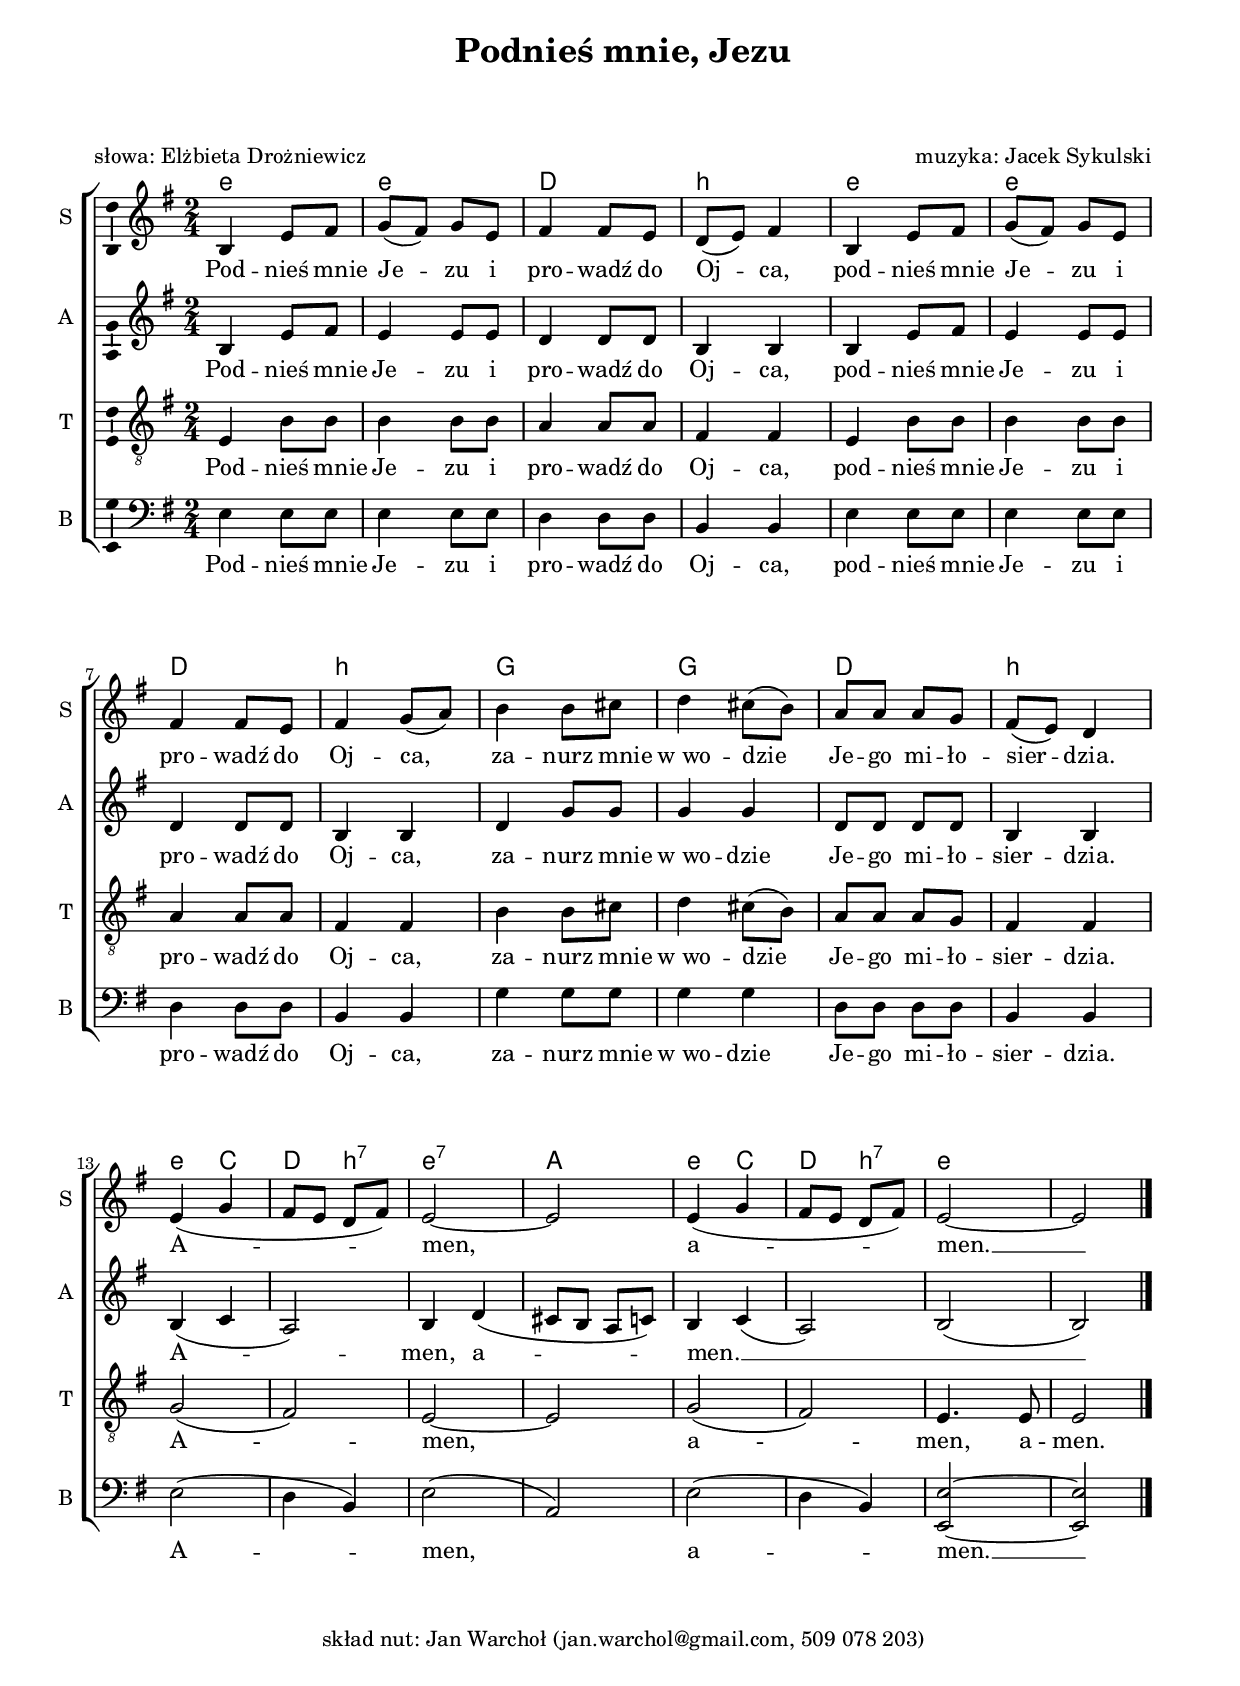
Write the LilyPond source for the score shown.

\version "2.17.2"
#(set-global-staff-size 18.5)

\header	{
  title = \markup \column { "Podnieś mnie, Jezu" " " " " }
  poet = "słowa: Elżbieta Drożniewicz"
  composer = "muzyka: Jacek Sykulski"
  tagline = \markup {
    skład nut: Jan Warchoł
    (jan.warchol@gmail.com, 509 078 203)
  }
}

\paper {
  top-markup-spacing #'basic-distance = #7
  left-margin = 16 \mm
  right-margin = 15 \mm
  last-bottom-spacing #'basic-distance = #12
  ragged-last-bottom = ##f
}

commonprops = {
  \key e \minor
  \time 2/4
  \tempo 4=60
  \set Score.tempoHideNote = ##t
}
%--------------------------------MELODY--------------------------------
sopranomelody = \relative c'' {
  b,4 e8 fis | g[( fis)] g e |
  fis4 fis8 e | d([ e]) fis4 |
  % podnieś..
  b,4 e8 fis | g[( fis)] g e |
  fis4 fis8 e | fis4 g8([ a]) |
  % zanurz..
  b4 b8 cis | d4 cis8([ b)] |
  a a a g | fis8([ e)] d4 |
  % amen
  e( g | fis8[ e] d[ fis]) | e2~ | e |
  e4( g | fis8[ e] d[ fis]) | e2~ | e
  \bar "|."
}
altomelody = \relative f' {
  b,4 e8 fis | e4 e8 e |
  d4 d8 d | b4 b |
  % podnieś..
  b4 e8 fis | e4 e8 e |
  d4 d8 d | b4 b |
  % zanurz
  d g8 g | g4 g |
  d8 d d d | b4 b |
  % amen
  b4( c | a2) | b4
  d4( | cis8[ b] a[ c]) | b4 \melisma %nie ma pewności co do c/cis
  c4( | a2) | b( | b) \melismaEnd
  \bar "|."
}
tenormelody = \relative c' {
  e,4 b'8 b | b4 b8 b |
  a4 a8 a | fis4 fis |
  % podnieś..
  e4 b'8 b | b4 b8 b |
  a4 a8 a | fis4 fis |
  % zanurz..
  b b8 cis | d4 cis8[( b]) |
  a a a g | fis4 fis |
  % amen
  g2( | fis) | e~ | e |
  g( | fis) | e4. e8 | e2
  \bar "|."
}
bassmelody = \relative f {
  e4 e8 e | e4 e8 e |
  d4 d8 d | b4 b |
  % podnieś..
  e4 e8 e | e4 e8 e |
  d4 d8 d | b4 b |
  % zanurz..
  g'4 g8 g | g4 g |
  d8 d d d | b4 b |
  % amen
  e2( | d4 b) | e2( | a,) |
  e'2( | d4 b) | <e e,>2~ | <e e,>
  \bar "|."
}
akordy = \chordmode {
  \set chordNameLowercaseMinor = ##t
  e2:m e:m d b:m
  e2:m e:m d b:m
  g g d b:m
  e4:m c d b:m7 e2:m7 a
  e4:m c d b:m7 e:m
}
%--------------------------------LYRICS--------------------------------
mv = \once \override LyricText.X-offset = #-1.2
text =  \lyricmode 	{
  Pod -- nieś \mv mnie Je -- zu i pro -- wadź do Oj -- ca,
  pod -- nieś \mv mnie Je -- zu i pro -- wadź do Oj -- ca,
  za -- nurz \mv mnie w_wo -- dzie Je -- go mi -- ło -- sier -- dzia. \break
  A -- men, a -- men. __
}
tenortext =  \lyricmode {
  Pod -- nieś \mv mnie Je -- zu i pro -- wadź do Oj -- ca,
  pod -- nieś \mv mnie Je -- zu i pro -- wadź do Oj -- ca,
  za -- nurz \mv mnie w_wo -- dzie Je -- go mi -- ło -- sier -- dzia.
  A -- men, a -- men, a -- men.
}

%--------------------------------LAYOUT--------------------------------
\score {
  
  \new ChoirStaff <<
    \new ChordNames { \germanChords \akordy }
    \new Staff = soprano {
      \clef treble
      \set Staff.instrumentName = "S "
      \set Staff.shortInstrumentName = "S "
      \new Voice = soprano {
        \commonprops
        \set Voice.midiInstrument = "clarinet"
        \sopranomelody
      }
    }
    \new Lyrics = sopranolyrics \lyricsto soprano \text

    \new Staff = alto {
      \clef treble
      \set Staff.instrumentName = "A "
      \set Staff.shortInstrumentName = "A "
      \new Voice = alto {
        \commonprops
        \set Voice.midiInstrument = "english horn"
        \altomelody
      }
    }
    \new Lyrics = altolyrics \lyricsto alto \text

    \new Staff = tenor {
      \clef "treble_8"
      \set Staff.instrumentName = "T "
      \set Staff.shortInstrumentName = "T "
      \new Voice = tenor {
        \commonprops
        \set Voice.midiInstrument = "english horn"
        \tenormelody
      }
    }
    \new Lyrics = tenorlyrics \lyricsto tenor \tenortext

    \new Staff = bass {
      \clef bass
      \set Staff.instrumentName = "B "
      \set Staff.shortInstrumentName = "B "
      \new Voice = bass {
        \commonprops
        \set Voice.midiInstrument = "clarinet"
        \bassmelody
      }
    }
    \new Lyrics = basslyrics \lyricsto bass \text
  >>
  
  \layout {
    indent = 0\cm
    \context {
      \Staff \consists "Ambitus_engraver"
    }
  }
}